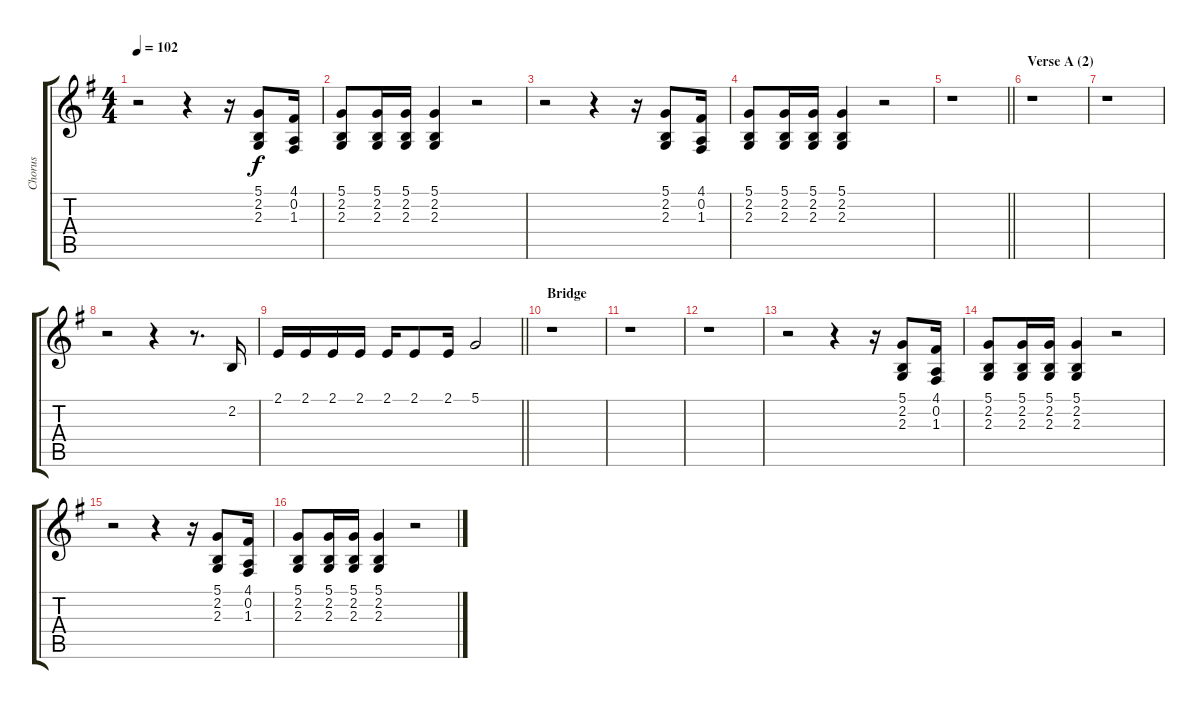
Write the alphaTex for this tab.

\track ("Chorus" "Chorus") {instrument sopranosax}
\staff {score tabs}
\tuning (D4 A3 F3 C3 G2 D2) {hide}
\ts (4 4)
\tempo 102
\clef g2
\ks eminor
r.2{dy f} r.4 r.16 (5.1 2.2 2.3).8 (4.1 0.2 1.3).16 |
(5.1 2.2 2.3).8 (5.1 2.2 2.3).16 (5.1 2.2 2.3).16 (5.1 2.2 2.3).4 r.2 |
r.2 r.4 r.16 (5.1 2.2 2.3).8 (4.1 0.2 1.3).16 |
(5.1 2.2 2.3).8 (5.1 2.2 2.3).16 (5.1 2.2 2.3).16 (5.1 2.2 2.3).4 r.2 |
\barLineRight lightlight
r.1 |
\section ("" "Verse A (2)")
r.1 |
r.1 |
r.2 r.4 r.8{d} 2.2.16 |
\barLineRight lightlight
2.1.16 2.1.16 2.1.16 2.1.16 2.1.16 2.1.8 2.1.16 5.1.2 |
\section ("" "Bridge")
r.1 |
r.1 |
r.1 |
r.2 r.4 r.16 (5.1 2.2 2.3).8 (4.1 0.2 1.3).16 |
(5.1 2.2 2.3).8 (5.1 2.2 2.3).16 (5.1 2.2 2.3).16 (5.1 2.2 2.3).4 r.2 |
r.2 r.4 r.16 (5.1 2.2 2.3).8 (4.1 0.2 1.3).16 |
(5.1 2.2 2.3).8 (5.1 2.2 2.3).16 (5.1 2.2 2.3).16 (5.1 2.2 2.3).4 r.2
